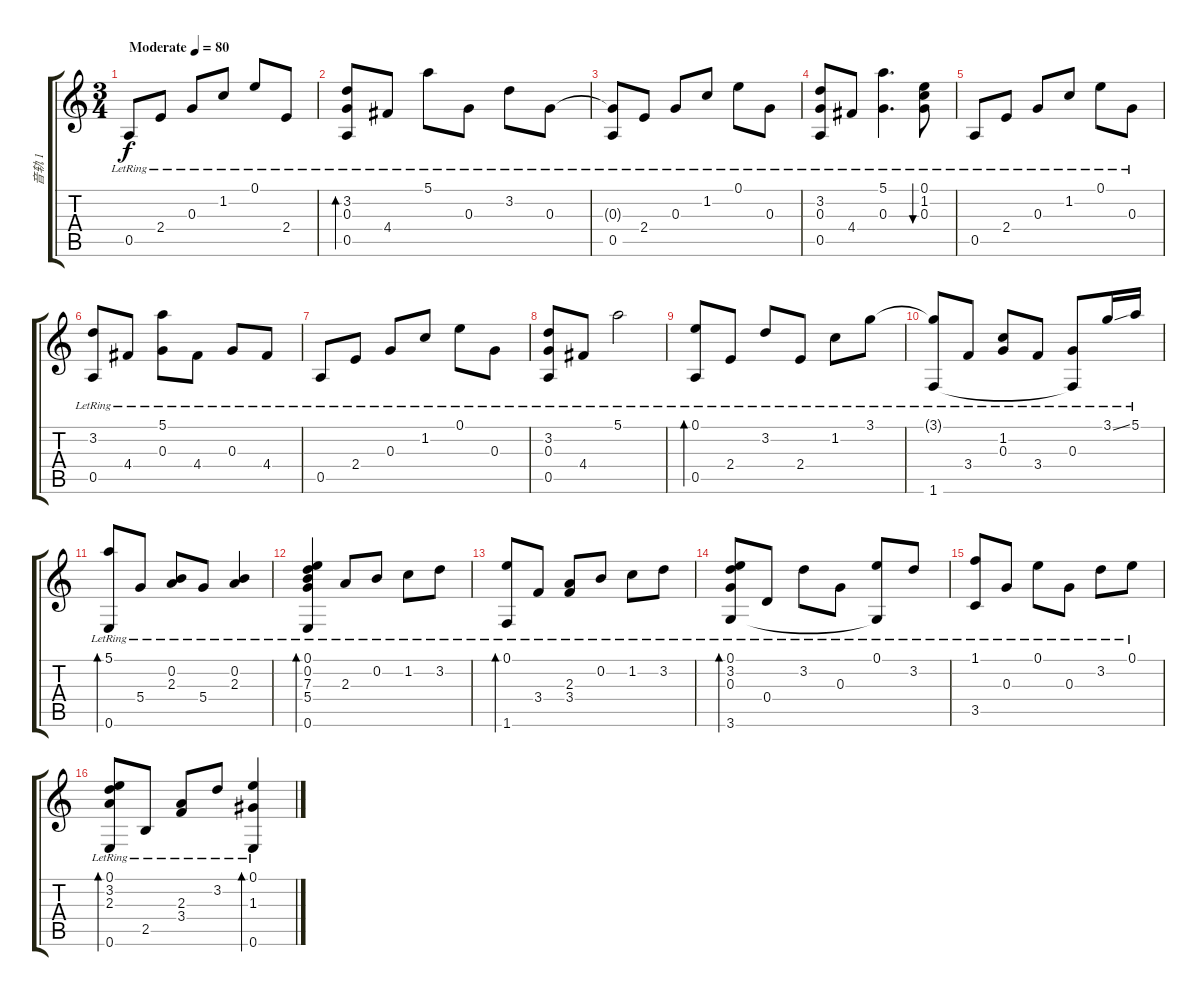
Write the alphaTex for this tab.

\track ("音轨 1" "音轨 1") {instrument acousticguitarsteel}
\staff {score tabs}
\tuning (E4 B3 G3 D3 A2 E2) {hide}
\ts (3 4)
\tempo (80 "Moderate")
\clef g2
\ks c
0.5{lr}.8{dy f instrument acousticguitarsteel} 2.4{lr}.8 0.3{lr}.8 1.2{lr}.8 0.1{lr}.8 2.4{lr}.8 |
(3.2{lr} 0.3{lr} 0.5{lr}).8{bd 240} 4.4{lr}.8 5.1{lr}.8 0.3{lr}.8 3.2{lr}.8 0.3{lr}.8 |
(0.3{t} 0.5{lr}).8 2.4{lr}.8 0.3{lr}.8 1.2{lr}.8 0.1{lr}.8 0.3{lr}.8 |
(3.2{lr} 0.3{lr} 0.5{lr}).8 4.4{lr}.8 (5.1{lr} 0.3{lr}).4{d} (0.1{lr} 1.2{lr} 0.3{lr}).8{bu 480} |
0.5{lr}.8 2.4{lr}.8 0.3{lr}.8 1.2{lr}.8 0.1{lr}.8 0.3{lr}.8 |
(3.2{lr} 0.5{lr}).8 4.4{lr}.8 (5.1{lr} 0.3{lr}).8 4.4{lr}.8 0.3{lr}.8 4.4{lr}.8 |
0.5{lr}.8 2.4{lr}.8 0.3{lr}.8 1.2{lr}.8 0.1{lr}.8 0.3{lr}.8 |
(3.2{lr} 0.3{lr} 0.5{lr}).8 4.4{lr}.8 5.1{lr}.2 |
(0.1{lr} 0.5{lr}).8{bd 240} 2.4{lr}.8 3.2{lr}.8 2.4{lr}.8 1.2{lr}.8 3.1{lr}.8 |
(3.1{t} 1.6{lr}).8 3.4{lr}.8 (1.2{lr} 0.3{lr}).8 3.4{lr}.8 (0.3{lr} 1.6{t}).8 3.1{ss lr}.16 5.1{lr}.16 |
(5.1{lr} 0.6{lr}).8{bd 240} 5.4{lr}.8 (0.2{lr} 2.3{lr}).8 5.4{lr}.8 (0.2{lr} 2.3{lr}).4 |
(0.1{lr} 0.2{lr} 7.3{lr} 5.4{lr} 0.6{lr}).4{bd 240} 2.3{lr}.8 0.2{lr}.8 1.2{lr}.8 3.2{lr}.8 |
(0.1{lr} 1.6{lr}).8{bd 240} 3.4{lr}.8 (2.3{lr} 3.4{lr}).8 0.2{lr}.8 1.2{lr}.8 3.2{lr}.8 |
(0.1{lr} 3.2{lr} 0.3{lr} 3.6{lr}).8{bd 240} 0.4{lr}.8 3.2{lr}.8 0.3{lr}.8 (0.1{lr} 3.6{t}).8 3.2{lr}.8 |
(1.1{lr} 3.5{lr}).8 0.3{lr}.8 0.1{lr}.8 0.3{lr}.8 3.2{lr}.8 0.1{lr}.8 |
(0.1{lr} 3.2{lr} 2.3{lr} 0.6{lr}).8{bd 240} 2.5{lr}.8 (2.3{lr} 3.4{lr}).8 3.2{lr}.8 (0.1{lr} 1.3{lr} 0.6{lr}).4{bd 240}
